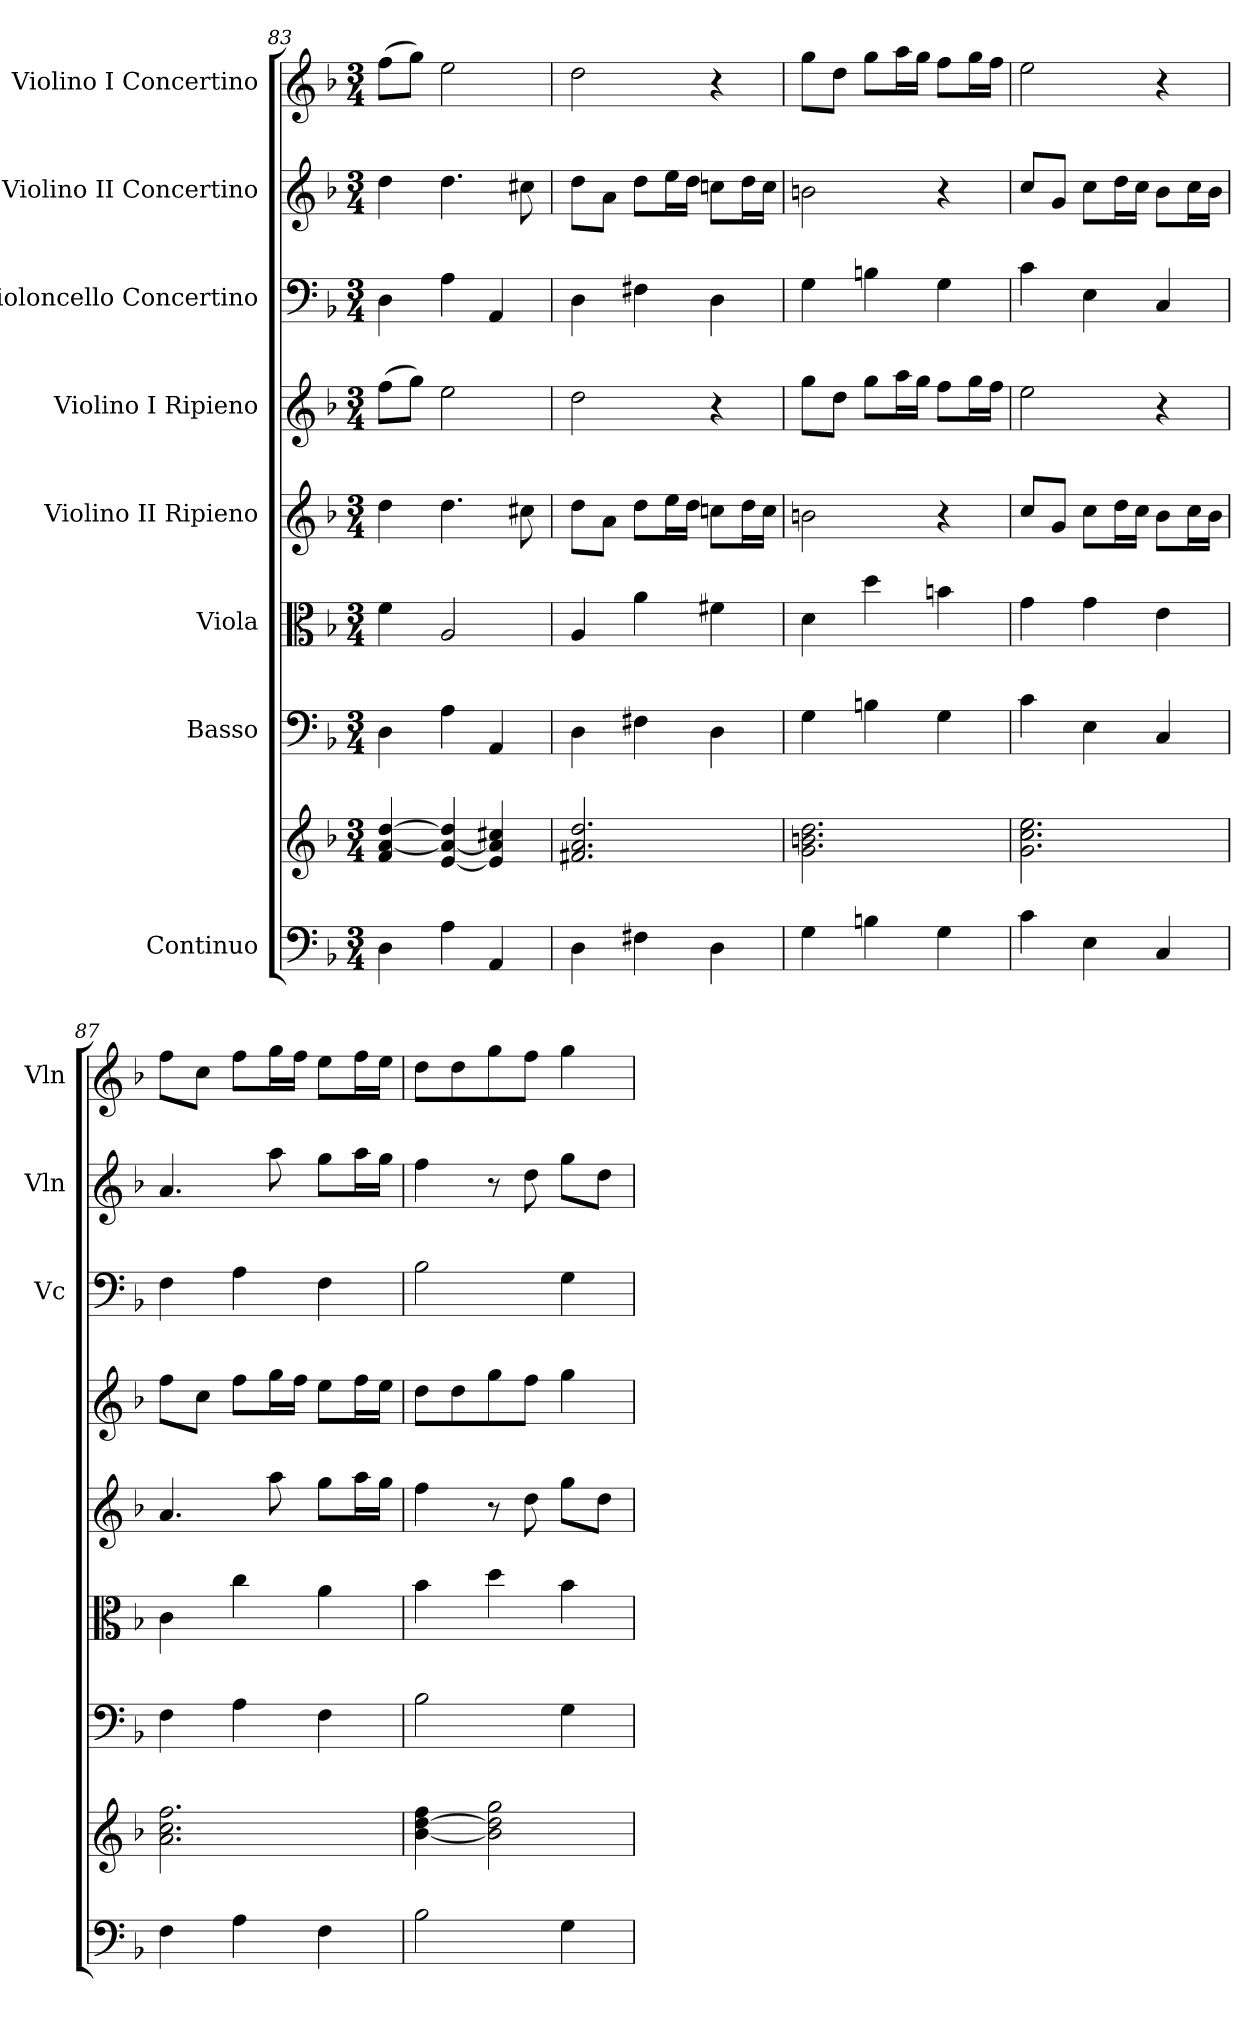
**kern	**kern	**kern	**kern	**kern	**kern	**kern	**kern	**kern
*part8	*part8	*part7	*part6	*part5	*part4	*part3	*part2	*part1
*staff9	*staff8	*staff7	*staff6	*staff5	*staff4	*staff3	*staff2	*staff1
*I"Continuo	*	*I"Basso	*I"Viola	*I"Violino II Ripieno	*I"Violino I Ripieno	*I"Violoncello Concertino	*I"Violino II Concertino	*I"Violino I Concertino
*	*	*	*	*	*	*I'Vc	*I'Vln	*I'Vln
*clefF4	*clefG2	*clefF4	*clefC3	*clefG2	*clefG2	*clefF4	*clefG2	*clefG2
*k[b-]	*k[b-]	*k[b-]	*k[b-]	*k[b-]	*k[b-]	*k[b-]	*k[b-]	*k[b-]
*M3/4	*M3/4	*M3/4	*M3/4	*M3/4	*M3/4	*M3/4	*M3/4	*M3/4
=83	=83	=83	=83	=83	=83	=83	=83	=83
4D\	4f/ [4a/ [4dd/	4D\	4f\	4dd\	(>8ff\L	4D\	4dd\	(>8ff\L
.	.	.	.	.	8gg\J)	.	.	8gg\J)
4A\	[4e/ 4a/_ 4dd/]	4A\	2A/	4.dd\	2ee\	4A\	4.dd\	2ee\
4AA/	4e/] 4a/] 4cc#X/	4AA/	.	.	.	4AA/	.	.
.	.	.	.	8cc#X\	.	.	8cc#X\	.
!!LO:PB:g=z
=84	=84	=84	=84	=84	=84	=84	=84	=84
4D\	2.f#X/ 2.a/ 2.dd/	4D\	4A/	8dd\L	2dd\	4D\	8dd\L	2dd\
.	.	.	.	8a\J	.	.	8a\J	.
4F#X\	.	4F#X\	4a\	8dd\L	.	4F#X\	8dd\L	.
.	.	.	.	16ee\L	.	.	16ee\L	.
.	.	.	.	16dd\JJ	.	.	16dd\JJ	.
4D\	.	4D\	4f#X\	8ccn\L	4r	4D\	8ccn\L	4r
.	.	.	.	16dd\L	.	.	16dd\L	.
.	.	.	.	16cc\JJ	.	.	16cc\JJ	.
=85	=85	=85	=85	=85	=85	=85	=85	=85
4G\	2.g\ 2.bn\ 2.dd\	4G\	4d\	2bn\	8gg\L	4G\	2bn\	8gg\L
.	.	.	.	.	8dd\J	.	.	8dd\J
4Bn\	.	4Bn\	4dd\	.	8gg\L	4Bn\	.	8gg\L
.	.	.	.	.	16aa\L	.	.	16aa\L
.	.	.	.	.	16gg\JJ	.	.	16gg\JJ
4G\	.	4G\	4bn\	4r	8ff\L	4G\	4r	8ff\L
.	.	.	.	.	16gg\L	.	.	16gg\L
.	.	.	.	.	16ff\JJ	.	.	16ff\JJ
=86	=86	=86	=86	=86	=86	=86	=86	=86
4c\	2.g\ 2.cc\ 2.ee\	4c\	4g\	8cc/L	2ee\	4c\	8cc/L	2ee\
.	.	.	.	8g/J	.	.	8g/J	.
4E\	.	4E\	4g\	8cc\L	.	4E\	8cc\L	.
.	.	.	.	16dd\L	.	.	16dd\L	.
.	.	.	.	16cc\JJ	.	.	16cc\JJ	.
4C/	.	4C/	4e\	8b-\L	4r	4C/	8b-\L	4r
.	.	.	.	16cc\L	.	.	16cc\L	.
.	.	.	.	16b-\JJ	.	.	16b-\JJ	.
=87	=87	=87	=87	=87	=87	=87	=87	=87
4F\	2.a\ 2.cc\ 2.ff\	4F\	4c\	4.a/	8ff\L	4F\	4.a/	8ff\L
.	.	.	.	.	8cc\J	.	.	8cc\J
4A\	.	4A\	4cc\	.	8ff\L	4A\	.	8ff\L
.	.	.	.	8aa\	16gg\L	.	8aa\	16gg\L
.	.	.	.	.	16ff\JJ	.	.	16ff\JJ
4F\	.	4F\	4a\	8gg\L	8ee\L	4F\	8gg\L	8ee\L
.	.	.	.	16aa\L	16ff\L	.	16aa\L	16ff\L
.	.	.	.	16gg\JJ	16ee\JJ	.	16gg\JJ	16ee\JJ
=88	=88	=88	=88	=88	=88	=88	=88	=88
2B-\	[4b-\ [4dd\ 4ff\	2B-\	4b-\	4ff\	8dd\L	2B-\	4ff\	8dd\L
.	.	.	.	.	8dd\	.	.	8dd\
.	2b-\] 2dd\] 2gg\	.	4dd\	8r	8gg\	.	8r	8gg\
.	.	.	.	8dd\	8ff\J	.	8dd\	8ff\J
4G\	.	4G\	4b-\	8gg\L	4gg\	4G\	8gg\L	4gg\
.	.	.	.	8dd\J	.	.	8dd\J	.
=	=	=	=	=	=	=	=	=
*-	*-	*-	*-	*-	*-	*-	*-	*-
